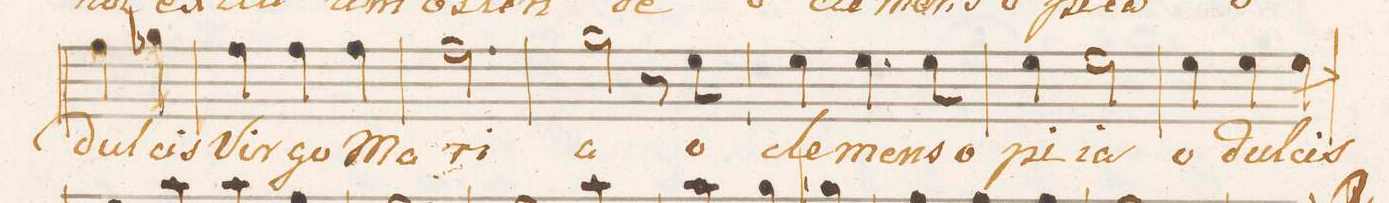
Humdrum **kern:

**kern	**text
*I"Alto.	*
*clefC3	*
*k[b-e-]	*
*M3/4	*
4g\	dul-
4a-X\	-cis
=53	=53
4g\	Vir-
4g\	-go
4g\	Ma-
=54	=54
2.g\	-ri-
=55	=55
2a\	-a
8r	.
8f\	o
=56	=56
4f\	cle-
4.f\	-mens
8f\	o
=57	=57
4f\	pi-
2f\	-ia
=58	=58
4f\	o
4f\	dul-
4f\	-cis
=59	=59
*-	*-
